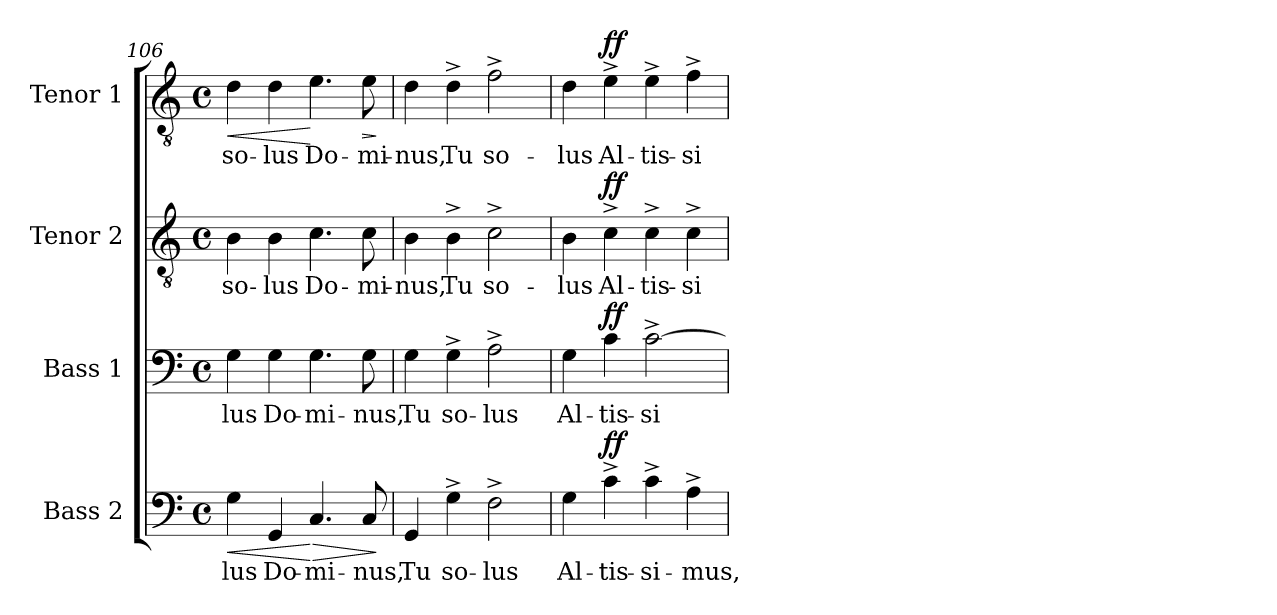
**kern	**text	**dynam	**kern	**text	**dynam	**kern	**text	**dynam	**kern	**text	**dynam
*part4	*part4	*part4	*part3	*part3	*part3	*part2	*part2	*part2	*part1	*part1	*part1
*staff4	*staff4	*staff4	*staff3	*staff3	*staff3	*staff2	*staff2	*staff2	*staff1	*staff1	*staff1
*I"Bass 2	*	*	*I"Bass 1	*	*	*I"Tenor 2	*	*	*I"Tenor 1	*	*
*I'B. 2	*	*	*I'B. 1	*	*	*I'T. 2	*	*	*I'T. 1	*	*
!!LO:LB:g=z
*clefF4	*	*	*clefF4	*	*	*clefGv2	*	*	*clefGv2	*	*
*k[]	*	*	*k[]	*	*	*k[]	*	*	*k[]	*	*
*C:	*	*	*C:	*	*	*C:	*	*	*C:	*	*
*M4/4	*	*	*M4/4	*	*	*M4/4	*	*	*M4/4	*	*
*met(c)	*	*	*met(c)	*	*	*met(c)	*	*	*met(c)	*	*
=106	=106	=106	=106	=106	=106	=106	=106	=106	=106	=106	=106
!	!LO:LY:b	!LO:HP:b	!	!LO:LY:b	!	!	!LO:LY:b	!	!	!LO:LY:b	!LO:HP:b
4G\	-lus	<	4G\	-lus	.	4B\	so-	.	4d\	so-	<
!	!LO:LY:b	!	!	!LO:LY:b	!	!	!LO:LY:b	!	!	!LO:LY:b	!
4GG/	Do-	.	4G\	Do-	.	4B\	-lus	.	4d\	-lus	.
!	!LO:LY:b	!LO:HP:n=1:b	!	!LO:LY:b	!	!	!LO:LY:b	!	!	!LO:LY:b	!
4.C/	-mi-	[ >	4.G\	-mi-	.	4.c\	Do-	.	4.e\	Do-	[
!	!LO:LY:b	!	!	!LO:LY:b	!	!	!LO:LY:b	!	!	!LO:LY:b	!LO:HP:b
8C/	-nus,	.	8G\	-nus,	.	8c\	-mi-	.	8e\	-mi-	>
.	.	]	.	.	.	.	.	.	.	.	]
=107	=107	=107	=107	=107	=107	=107	=107	=107	=107	=107	=107
!	!LO:LY:b	!	!	!LO:LY:b	!	!	!LO:LY:b	!	!	!LO:LY:b	!
4GG/	Tu	.	4G\	Tu	.	4B\	-nus,	.	4d\	-nus,	.
!	!LO:LY:b	!	!	!LO:LY:b	!	!	!LO:LY:b	!	!	!LO:LY:b	!
4G^>\	so-	.	4G^>\	so-	.	4B^>\	Tu	.	4d^>\	Tu	.
!	!LO:LY:b	!	!	!LO:LY:b	!	!	!LO:LY:b	!	!	!LO:LY:b	!
2F^>\	-lus	.	2A^>\	-lus	.	2c^>\	so-	.	2f^>\	so-	.
=108	=108	=108	=108	=108	=108	=108	=108	=108	=108	=108	=108
!	!LO:LY:b	!	!	!LO:LY:b	!	!	!LO:LY:b	!	!	!LO:LY:b	!
4G\	Al-	.	4G\	Al-	.	4B\	-lus	.	4d\	-lus	.
!	!LO:LY:b	!LO:DY:a	!	!LO:LY:b	!LO:DY:a	!	!LO:LY:b	!LO:DY:a	!	!LO:LY:b	!LO:DY:a
4c^>\	-tis-	ff	4c\	-tis-	ff	4c^>\	Al-	ff	4e^>\	Al-	ff
!	!LO:LY:b	!	!	!LO:LY:b	!	!	!LO:LY:b	!	!	!LO:LY:b	!
4c^>\	-si-	.	[2c^>\	-si-	.	4c^>\	-tis-	.	4e^>\	-tis-	.
!	!LO:LY:b	!	!	!	!	!	!LO:LY:b	!	!	!LO:LY:b	!
4A^>\	-mus,	.	.	.	.	4c^>\	-si-	.	4f^>\	-si-	.
=	=	=	=	=	=	=	=	=	=	=	=
*-	*-	*-	*-	*-	*-	*-	*-	*-	*-	*-	*-
